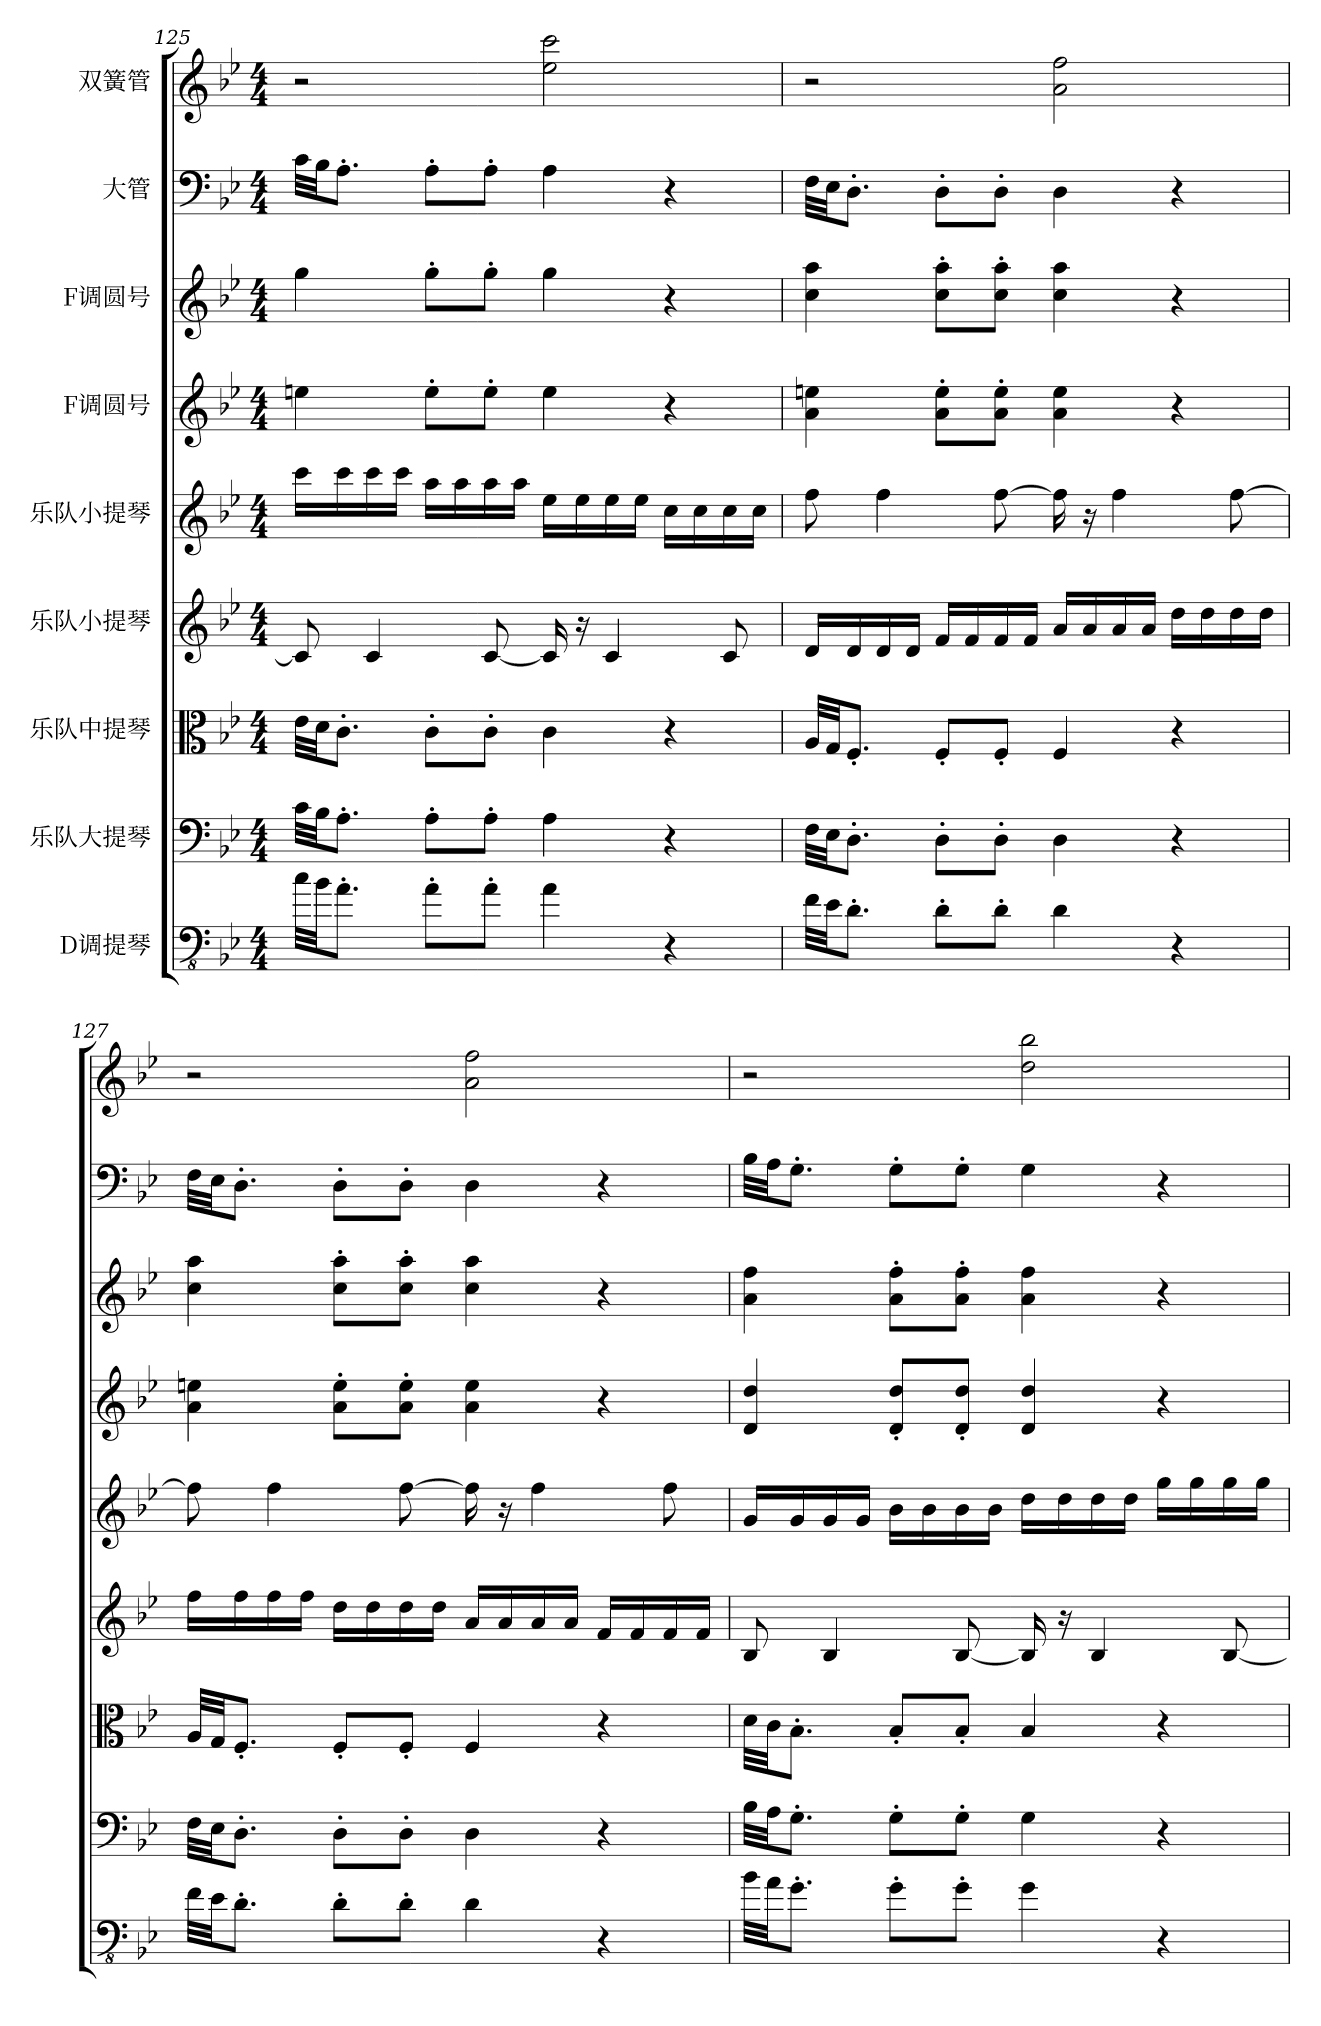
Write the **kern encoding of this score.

**kern	**kern	**kern	**kern	**kern	**kern	**kern	**kern	**kern
*part9	*part8	*part7	*part6	*part5	*part4	*part3	*part2	*part1
*staff9	*staff8	*staff7	*staff6	*staff5	*staff4	*staff3	*staff2	*staff1
*I"D调提琴	*I"乐队大提琴	*I"乐队中提琴	*I"乐队小提琴	*I"乐队小提琴	*I"F调圆号	*I"F调圆号	*I"大管	*I"双簧管
!!LO:PB:g=z
*clefFv4	*clefF4	*clefC3	*clefG2	*clefG2	*clefG2	*clefG2	*clefF4	*clefG2
*ITrd7c12	*	*	*	*	*ITrd4c7	*ITrd4c7	*	*
*k[b-e-]	*k[b-e-]	*k[b-e-]	*k[b-e-]	*k[b-e-]	*k[b-e-a-]	*k[b-e-a-]	*k[b-e-]	*k[b-e-]
*M4/4	*M4/4	*M4/4	*M4/4	*M4/4	*M4/4	*M4/4	*M4/4	*M4/4
=125	=125	=125	=125	=125	=125	=125	=125	=125
32C\LLL	32c\LLL	32e-\LLL	8c/]	16ccc\LL	4an\	4cc\	32c\LLL	2r
32BB-\JJ	32B-\JJ	32d\JJ	.	.	.	.	32B-\JJ	.
8.AA'\J	8.A'\J	8.c'\J	.	16ccc\	.	.	8.A'\J	.
.	.	.	4c/	16ccc\	.	.	.	.
.	.	.	.	16ccc\JJ	.	.	.	.
8AA'\L	8A'\L	8c'\L	.	16aa\LL	8a'\L	8cc'\L	8A'\L	.
.	.	.	.	16aa\	.	.	.	.
8AA'\J	8A'\J	8c'\J	[8c/	16aa\	8a'\J	8cc'\J	8A'\J	.
.	.	.	.	16aa\JJ	.	.	.	.
4AA\	4A\	4c\	16c/]	16ee-\LL	4a\	4cc\	4A\	2ee-\ 2ccc\
.	.	.	16r	16ee-\	.	.	.	.
.	.	.	4c/	16ee-\	.	.	.	.
.	.	.	.	16ee-\JJ	.	.	.	.
4r	4r	4r	.	16cc\LL	4r	4r	4r	.
.	.	.	.	16cc\	.	.	.	.
.	.	.	8c/	16cc\	.	.	.	.
.	.	.	.	16cc\JJ	.	.	.	.
=126	=126	=126	=126	=126	=126	=126	=126	=126
32FF\LLL	32F\LLL	32A/LLL	16d/LL	8ff\	4d\ 4an\	4f\ 4dd\	32F\LLL	2r
32EE-\JJ	32E-\JJ	32G/JJ	.	.	.	.	32E-\JJ	.
8.DD'\J	8.D'\J	8.F'/J	16d/	.	.	.	8.D'\J	.
.	.	.	16d/	4ff\	.	.	.	.
.	.	.	16d/JJ	.	.	.	.	.
8DD'\L	8D'\L	8F'/L	16f/LL	.	8d\' 8a\'L	8f\' 8dd\'L	8D'\L	.
.	.	.	16f/	.	.	.	.	.
8DD'\J	8D'\J	8F'/J	16f/	[8ff\	8d\' 8a\'J	8f\' 8dd\'J	8D'\J	.
.	.	.	16f/JJ	.	.	.	.	.
4DD\	4D\	4F/	16a/LL	16ff\]	4d\ 4a\	4f\ 4dd\	4D\	2a\ 2ff\
.	.	.	16a/	16r	.	.	.	.
.	.	.	16a/	4ff\	.	.	.	.
.	.	.	16a/JJ	.	.	.	.	.
4r	4r	4r	16dd\LL	.	4r	4r	4r	.
.	.	.	16dd\	.	.	.	.	.
.	.	.	16dd\	[8ff\	.	.	.	.
.	.	.	16dd\JJ	.	.	.	.	.
!!LO:PB:g=z
=127	=127	=127	=127	=127	=127	=127	=127	=127
32FF\LLL	32F\LLL	32A/LLL	16ff\LL	8ff\]	4d\ 4an\	4f\ 4dd\	32F\LLL	2r
32EE-\JJ	32E-\JJ	32G/JJ	.	.	.	.	32E-\JJ	.
8.DD'\J	8.D'\J	8.F'/J	16ff\	.	.	.	8.D'\J	.
.	.	.	16ff\	4ff\	.	.	.	.
.	.	.	16ff\JJ	.	.	.	.	.
8DD'\L	8D'\L	8F'/L	16dd\LL	.	8d\' 8a\'L	8f\' 8dd\'L	8D'\L	.
.	.	.	16dd\	.	.	.	.	.
8DD'\J	8D'\J	8F'/J	16dd\	[8ff\	8d\' 8a\'J	8f\' 8dd\'J	8D'\J	.
.	.	.	16dd\JJ	.	.	.	.	.
4DD\	4D\	4F/	16a/LL	16ff\]	4d\ 4a\	4f\ 4dd\	4D\	2a\ 2ff\
.	.	.	16a/	16r	.	.	.	.
.	.	.	16a/	4ff\	.	.	.	.
.	.	.	16a/JJ	.	.	.	.	.
4r	4r	4r	16f/LL	.	4r	4r	4r	.
.	.	.	16f/	.	.	.	.	.
.	.	.	16f/	8ff\	.	.	.	.
.	.	.	16f/JJ	.	.	.	.	.
=128	=128	=128	=128	=128	=128	=128	=128	=128
32BB-\LLL	32B-\LLL	32d\LLL	8B-/	16g/LL	4G/ 4g/	4d\ 4b-\	32B-\LLL	2r
32AA\JJ	32A\JJ	32c\JJ	.	.	.	.	32A\JJ	.
8.GG'\J	8.G'\J	8.B-'\J	.	16g/	.	.	8.G'\J	.
.	.	.	4B-/	16g/	.	.	.	.
.	.	.	.	16g/JJ	.	.	.	.
8GG'\L	8G'\L	8B-'/L	.	16b-\LL	8G/' 8g/'L	8d\' 8b-\'L	8G'\L	.
.	.	.	.	16b-\	.	.	.	.
8GG'\J	8G'\J	8B-'/J	[8B-/	16b-\	8G/' 8g/'J	8d\' 8b-\'J	8G'\J	.
.	.	.	.	16b-\JJ	.	.	.	.
4GG\	4G\	4B-/	16B-/]	16dd\LL	4G/ 4g/	4d\ 4b-\	4G\	2dd\ 2bb-\
.	.	.	16r	16dd\	.	.	.	.
.	.	.	4B-/	16dd\	.	.	.	.
.	.	.	.	16dd\JJ	.	.	.	.
4r	4r	4r	.	16gg\LL	4r	4r	4r	.
.	.	.	.	16gg\	.	.	.	.
.	.	.	[8B-/	16gg\	.	.	.	.
.	.	.	.	16gg\JJ	.	.	.	.
=	=	=	=	=	=	=	=	=
*-	*-	*-	*-	*-	*-	*-	*-	*-
